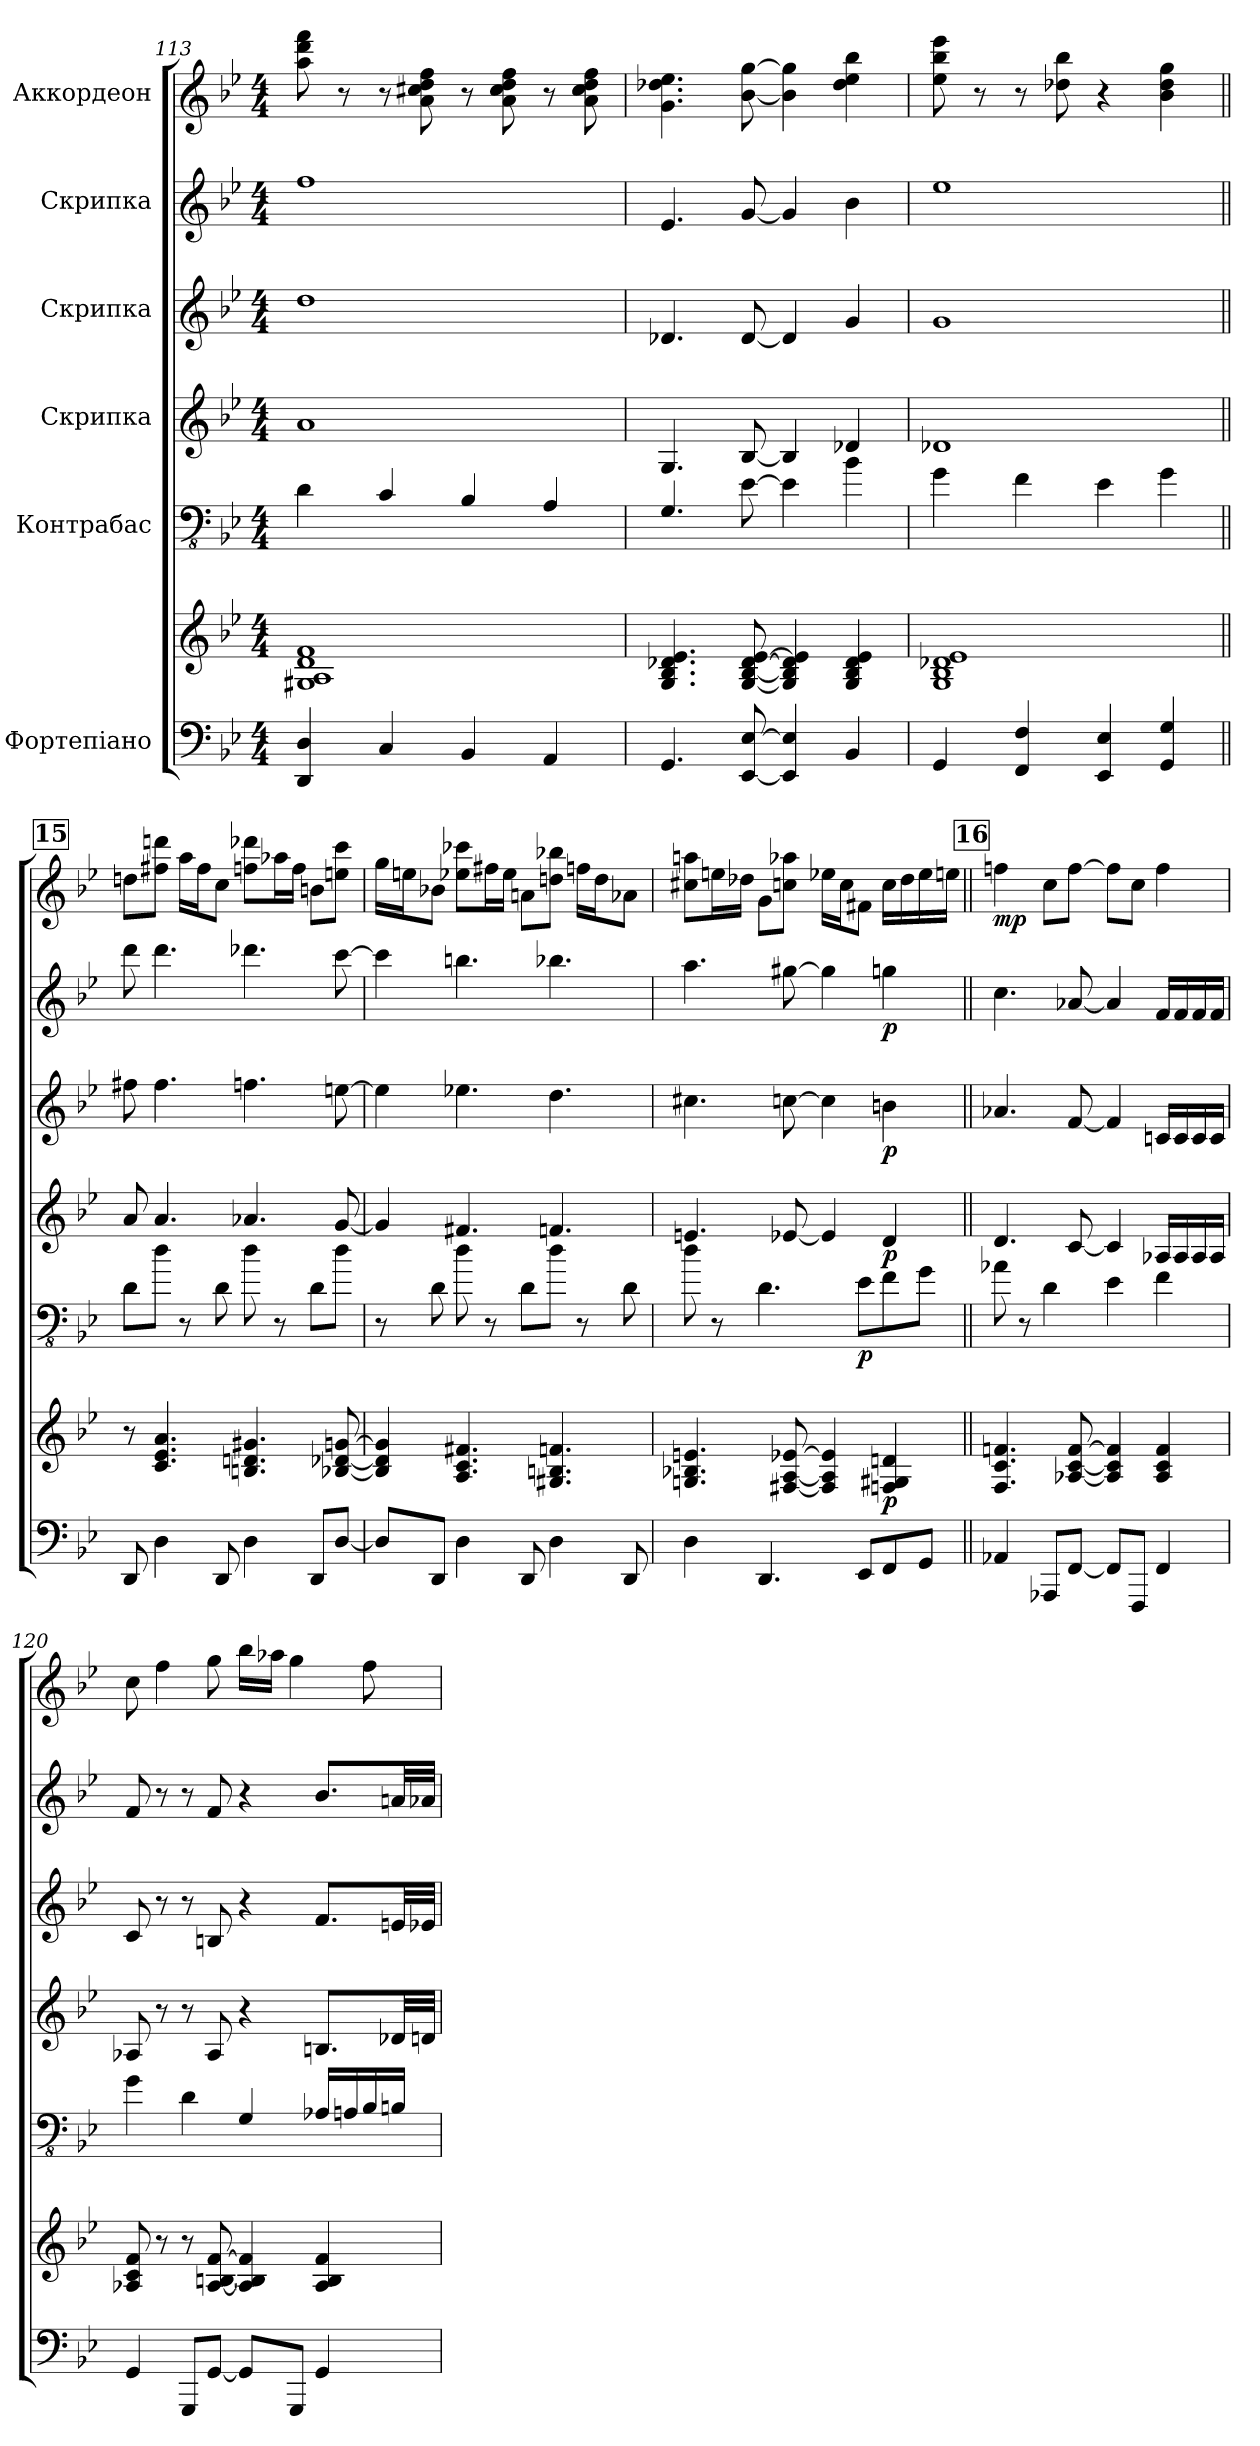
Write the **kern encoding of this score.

**kern	**kern	**dynam	**kern	**dynam	**kern	**dynam	**kern	**dynam	**kern	**dynam	**kern	**dynam
*part6	*part6	*part6	*part5	*part5	*part4	*part4	*part3	*part3	*part2	*part2	*part1	*part1
*staff7	*staff6	*staff6/7	*staff5	*staff5	*staff4	*staff4	*staff3	*staff3	*staff2	*staff2	*staff1	*staff1
*I"Фортепіано	*	*	*I"Контрабас	*	*I"Скрипка	*	*I"Скрипка	*	*I"Скрипка	*	*I"Аккордеон	*
*clefF4	*clefG2	*	*clefFv4	*	*clefG2	*	*clefG2	*	*clefG2	*	*clefG2	*
*	*	*	*ITrd7c12	*	*	*	*	*	*	*	*	*
*k[b-e-]	*k[b-e-]	*	*k[b-e-]	*	*k[b-e-]	*	*k[b-e-]	*	*k[b-e-]	*	*k[b-e-]	*
*g:	*g:	*	*	*	*g:	*	*g:	*	*g:	*	*g:	*
*M4/4	*M4/4	*	*M4/4	*	*M4/4	*	*M4/4	*	*M4/4	*	*M4/4	*
=113	=113	=113	=113	=113	=113	=113	=113	=113	=113	=113	=113	=113
4DD/ 4D/	1G#X 1A 1d 1f	.	4DD\	.	1a	.	1dd	.	1ff	.	8aa\ 8ddd\ 8fff\	.
.	.	.	.	.	.	.	.	.	.	.	8r	.
4C/	.	.	4CC/	.	.	.	.	.	.	.	8r	.
.	.	.	.	.	.	.	.	.	.	.	8a\ 8cc#X\ 8dd\ 8ff\	.
4BB-/	.	.	4BBB-/	.	.	.	.	.	.	.	8r	.
.	.	.	.	.	.	.	.	.	.	.	8a\ 8cc#\ 8dd\ 8ff\	.
4AA/	.	.	4AAA/	.	.	.	.	.	.	.	8r	.
.	.	.	.	.	.	.	.	.	.	.	8a\ 8cc#\ 8dd\ 8ff\	.
!!LO:LB:g=z
=114	=114	=114	=114	=114	=114	=114	=114	=114	=114	=114	=114	=114
4.GG/	4.G/ 4.B-/ 4.d-X/ 4.e-/	.	4.GGG/	.	4.G/	.	4.d-X/	.	4.e-/	.	4.g\ 4.dd-X\ 4.ee-\	.
[8EE-/ [8E-/	[8G/ [8B-/ [8d-/ [8e-/	.	[8EE-\	.	[8B-/	.	[8d-/	.	[8g/	.	[8b-\ [8gg\	.
4EE-/] 4E-/]	4G/] 4B-/] 4d-/] 4e-/]	.	4EE-\]	.	4B-/]	.	4d-/]	.	4g/]	.	4b-\] 4gg\]	.
4BB-/	4G/ 4B-/ 4d-/ 4e-/	.	4BB-\	.	4d-X/	.	4g/	.	4b-\	.	4dd-\ 4ee-\ 4bb-\	.
=115	=115	=115	=115	=115	=115	=115	=115	=115	=115	=115	=115	=115
4GG/	1G 1B- 1d-X 1e-	.	4GG\	.	1d-X	.	1g	.	1ee-	.	8ee-\ 8bb-\ 8eee-\	.
.	.	.	.	.	.	.	.	.	.	.	8r	.
4FF/ 4F/	.	.	4FF\	.	.	.	.	.	.	.	8r	.
.	.	.	.	.	.	.	.	.	.	.	8dd-X\ 8bb-\	.
4EE-/ 4E-/	.	.	4EE-\	.	.	.	.	.	.	.	4r	.
4GG/ 4G/	.	.	4GG\	.	.	.	.	.	.	.	4b-\ 4dd-\ 4gg\	.
!!LO:REH:place=s1:a:B:fs=12.8556:t=15
=116||	=116||	=116||	=116||	=116||	=116||	=116||	=116||	=116||	=116||	=116||	=116||	=116||
8DD/	8r	.	8DD\L	.	8a/	.	8ff#X\	.	8ddd\	.	8ddn\L	.
4D\	4.c/ 4.e-/ 4.a/	.	8D\J	.	4.a/	.	4.ff#\	.	4.ddd\	.	8ff#X\ 8dddn\J	.
.	.	.	8r	.	.	.	.	.	.	.	16aa\LL	.
.	.	.	.	.	.	.	.	.	.	.	16ff#\J	.
8DD/	.	.	8DD\	.	.	.	.	.	.	.	8cc\J	.
4D\	4.Bn/ 4.dn/ 4.g#X/	.	8D\	.	4.a-X/	.	4.ffn\	.	4.ddd-X\	.	8ffn\ 8ddd-X\L	.
.	.	.	8r	.	.	.	.	.	.	.	16aa-X\L	.
.	.	.	.	.	.	.	.	.	.	.	16ff\JJ	.
8DD/L	.	.	8DD\L	.	.	.	.	.	.	.	8bn\L	.
[8D/J	[8B-X/ [8d-X/ [8gn/	.	8D\J	.	[8g/	.	[8een\	.	[8ccc\	.	8een\ 8ccc\J	.
=117	=117	=117	=117	=117	=117	=117	=117	=117	=117	=117	=117	=117
8D/L]	4B-/] 4d-/] 4g/]	.	8r	.	4g/]	.	4ee\]	.	4ccc\]	.	16gg\LL	.
.	.	.	.	.	.	.	.	.	.	.	16een\J	.
8DD/J	.	.	8DD\	.	.	.	.	.	.	.	8b-X\J	.
4D\	4.A/ 4.c/ 4.f#X/	.	8D\	.	4.f#X/	.	4.ee-X\	.	4.bbn\	.	8ee-X\ 8ccc-X\L	.
.	.	.	8r	.	.	.	.	.	.	.	16ff#X\L	.
.	.	.	.	.	.	.	.	.	.	.	16ee-\JJ	.
8DD/	.	.	8DD\L	.	.	.	.	.	.	.	8an\L	.
4D\	4.G#X/ 4.Bn/ 4.fn/	.	8D\J	.	4.fn/	.	4.dd\	.	4.bb-X\	.	8ddn\ 8bb-X\J	.
.	.	.	8r	.	.	.	.	.	.	.	16ffn\LL	.
.	.	.	.	.	.	.	.	.	.	.	16dd\J	.
8DD/	.	.	8DD\	.	.	.	.	.	.	.	8a-X\J	.
=118	=118	=118	=118	=118	=118	=118	=118	=118	=118	=118	=118	=118
4D\	4.Gn/ 4.B-X/ 4.en/	.	8D\	.	4.en/	.	4.cc#X\	.	4.aa\	.	8cc#X\ 8aan\L	.
.	.	.	8r	.	.	.	.	.	.	.	16een\L	.
.	.	.	.	.	.	.	.	.	.	.	16dd-X\JJ	.
4.DD/	.	.	4.DD\	.	.	.	.	.	.	.	8g\L	.
.	[8F#X/ [8A/ [8e-X/	.	.	.	[8e-X/	.	[8ccn\	.	[8gg#X\	.	8ccn\ 8aa-X\J	.
.	4F#/] 4A/] 4e-/]	.	.	.	4e-/]	.	4cc\]	.	4gg#\]	.	16ee-X\LL	.
.	.	.	.	.	.	.	.	.	.	.	16cc\J	.
!	!	!	!	!LO:DY:b	!	!	!	!	!	!	!	!
8EE-/L	.	.	8EE-\L	p	.	.	.	.	.	.	8f#X\J	.
!	!	!LO:DY:b	!	!	!	!LO:DY:b	!	!LO:DY:b	!	!LO:DY:b	!	!
8FF/	4Fn/ 4G#X/ 4dn/	p	8FF\	.	4d/	p	4bn\	p	4ggn\	p	16cc\LL	.
.	.	.	.	.	.	.	.	.	.	.	16dd-\	.
8GG/J	.	.	8GG\J	.	.	.	.	.	.	.	16ee-\	.
.	.	.	.	.	.	.	.	.	.	.	16een\JJ	.
!!LO:LB:g=z
!!LO:REH:place=s1:a:B:fs=12.8556:t=16
=119||	=119||	=119||	=119||	=119||	=119||	=119||	=119||	=119||	=119||	=119||	=119||	=119||
!	!	!	!	!	!	!	!	!	!	!	!	!LO:DY:b
4AA-X/	4.F/ 4.c/ 4.fn/	.	8AA-X\	.	4.d/	.	4.a-X/	.	4.cc\	.	4ffn\	mp
.	.	.	8r	.	.	.	.	.	.	.	.	.
8AAA-X/L	.	.	4DD\	.	.	.	.	.	.	.	8cc\L	.
[8FF/J	[8A-X/ [8c/ [8f/	.	.	.	[8c/	.	[8f/	.	[8a-X/	.	[8ff\J	.
8FF/L]	4A-/] 4c/] 4f/]	.	4EE-\	.	4c/]	.	4f/]	.	4a-/]	.	8ff\L]	.
8FFF/J	.	.	.	.	.	.	.	.	.	.	8cc\J	.
4FF/	4A-/ 4c/ 4f/	.	4FF\	.	16A-X/LL	.	16cn/LL	.	16f/LL	.	4ff\	.
.	.	.	.	.	16A-/	.	16c/	.	16f/	.	.	.
.	.	.	.	.	16A-/	.	16c/	.	16f/	.	.	.
.	.	.	.	.	16A-/JJ	.	16c/JJ	.	16f/JJ	.	.	.
=120	=120	=120	=120	=120	=120	=120	=120	=120	=120	=120	=120	=120
4GG/	8A-X/ 8c/ 8f/	.	4GG\	.	8A-X/	.	8c/	.	8f/	.	8cc\	.
.	8r	.	.	.	8r	.	8r	.	8r	.	4ff\	.
8GGG/L	8r	.	4DD\	.	8r	.	8r	.	8r	.	.	.
[8GG/J	[8A-/ [8Bn/ [8f/	.	.	.	8A-/	.	8Bn/	.	8f/	.	8gg\	.
8GG/L]	4A-/] 4B/] 4f/]	.	4GGG/	.	4r	.	4r	.	4r	.	16bb-\LL	.
.	.	.	.	.	.	.	.	.	.	.	16aa-X\JJ	.
8GGG/J	.	.	.	.	.	.	.	.	.	.	4gg\	.
4GG/	4A-/ 4B/ 4f/	.	16AAA-X/LL	.	8.Bn/L	.	8.f/L	.	8.b-/L	.	.	.
.	.	.	16AAAn/	.	.	.	.	.	.	.	.	.
.	.	.	16BBB-/	.	.	.	.	.	.	.	8ff\	.
.	.	.	16BBBn/JJ	.	32d-X/LL	.	32en/LL	.	32an/LL	.	.	.
.	.	.	.	.	32dn/JJJ	.	32e-X/JJJ	.	32a-X/JJJ	.	.	.
=	=	=	=	=	=	=	=	=	=	=	=	=
*-	*-	*-	*-	*-	*-	*-	*-	*-	*-	*-	*-	*-
